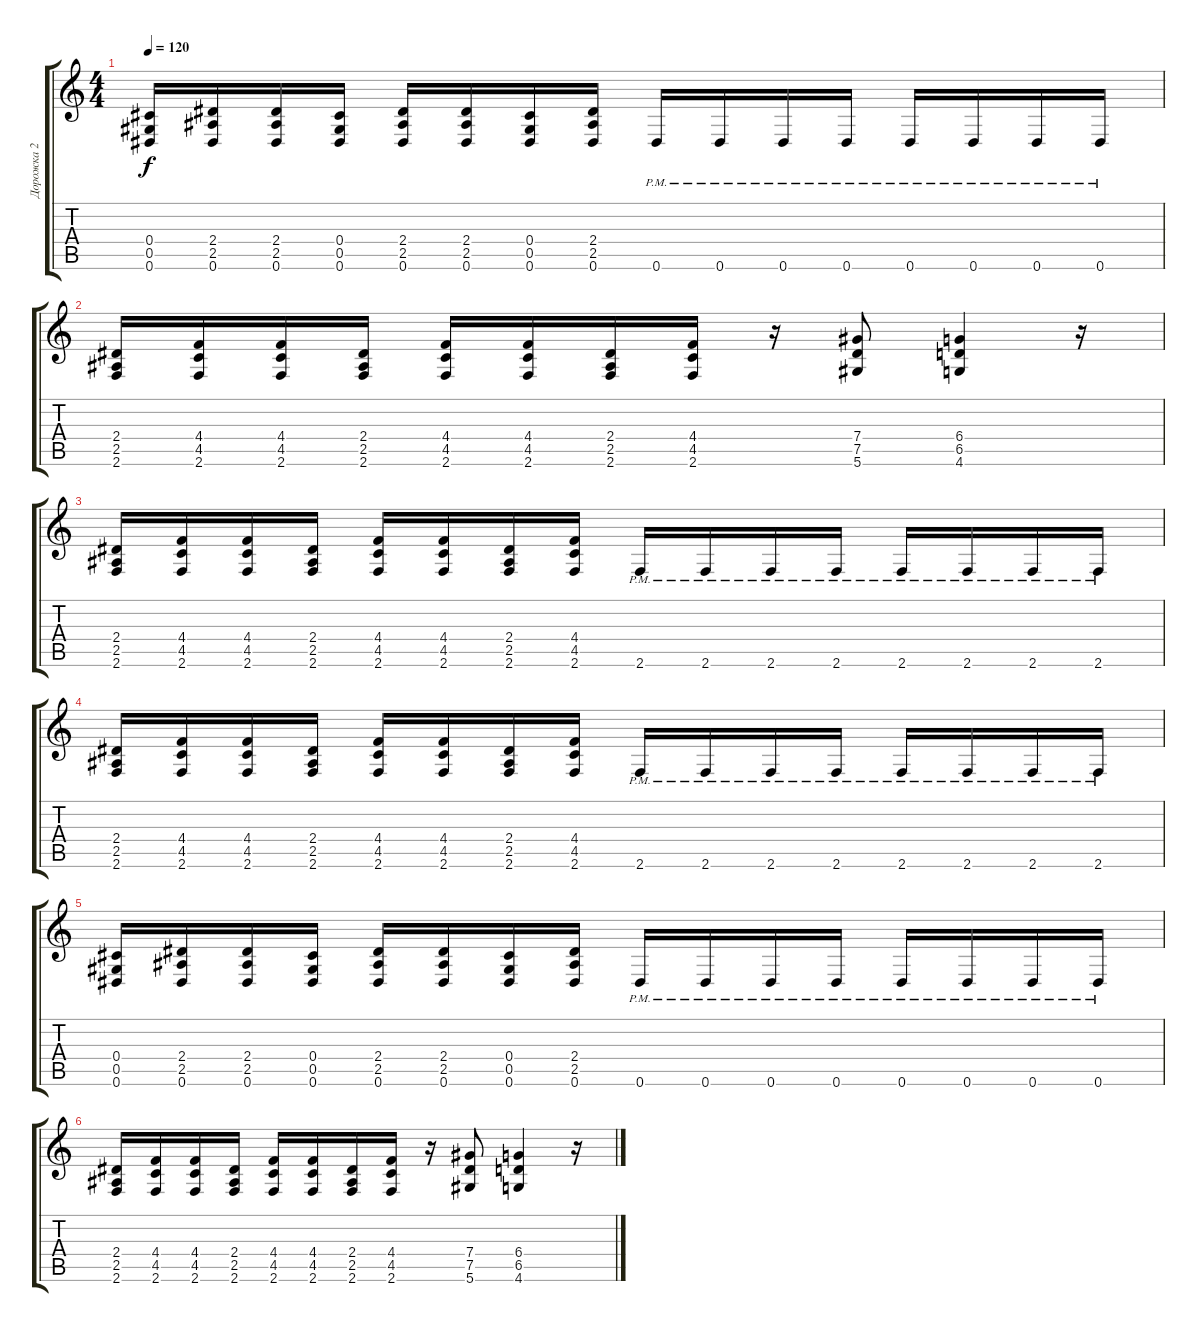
\track ("Дорожка 2" "Дорожка 2") {instrument distortionguitar}
\staff {score tabs}
\tuning (Eb4 Bb3 Gb3 Db3 Ab2 Eb2) {hide}
\ts (4 4)
\tempo 120
\clef g2
\ks c
(0.4 0.5 0.6).16{dy f} (2.4 2.5 0.6).16 (2.4 2.5 0.6).16 (0.4 0.5 0.6).16 (2.4 2.5 0.6).16 (2.4 2.5 0.6).16 (0.4 0.5 0.6).16 (2.4 2.5 0.6).16 0.6{pm}.16 0.6{pm}.16 0.6{pm}.16 0.6{pm}.16 0.6{pm}.16 0.6{pm}.16 0.6{pm}.16 0.6{pm}.16 |
(2.4 2.5 2.6).16 (4.4 4.5 2.6).16 (4.4 4.5 2.6).16 (2.4 2.5 2.6).16 (4.4 4.5 2.6).16 (4.4 4.5 2.6).16 (2.4 2.5 2.6).16 (4.4 4.5 2.6).16 r.16 (7.4 7.5 5.6).8 (6.4 6.5 4.6).4 r.16 |
(2.4 2.5 2.6).16 (4.4 4.5 2.6).16 (4.4 4.5 2.6).16 (2.4 2.5 2.6).16 (4.4 4.5 2.6).16 (4.4 4.5 2.6).16 (2.4 2.5 2.6).16 (4.4 4.5 2.6).16 2.6{pm}.16 2.6{pm}.16 2.6{pm}.16 2.6{pm}.16 2.6{pm}.16 2.6{pm}.16 2.6{pm}.16 2.6{pm}.16 |
(2.4 2.5 2.6).16 (4.4 4.5 2.6).16 (4.4 4.5 2.6).16 (2.4 2.5 2.6).16 (4.4 4.5 2.6).16 (4.4 4.5 2.6).16 (2.4 2.5 2.6).16 (4.4 4.5 2.6).16 2.6{pm}.16 2.6{pm}.16 2.6{pm}.16 2.6{pm}.16 2.6{pm}.16 2.6{pm}.16 2.6{pm}.16 2.6{pm}.16 |
(0.4 0.5 0.6).16 (2.4 2.5 0.6).16 (2.4 2.5 0.6).16 (0.4 0.5 0.6).16 (2.4 2.5 0.6).16 (2.4 2.5 0.6).16 (0.4 0.5 0.6).16 (2.4 2.5 0.6).16 0.6{pm}.16 0.6{pm}.16 0.6{pm}.16 0.6{pm}.16 0.6{pm}.16 0.6{pm}.16 0.6{pm}.16 0.6{pm}.16 |
(2.4 2.5 2.6).16 (4.4 4.5 2.6).16 (4.4 4.5 2.6).16 (2.4 2.5 2.6).16 (4.4 4.5 2.6).16 (4.4 4.5 2.6).16 (2.4 2.5 2.6).16 (4.4 4.5 2.6).16 r.16 (7.4 7.5 5.6).8 (6.4 6.5 4.6).4 r.16
